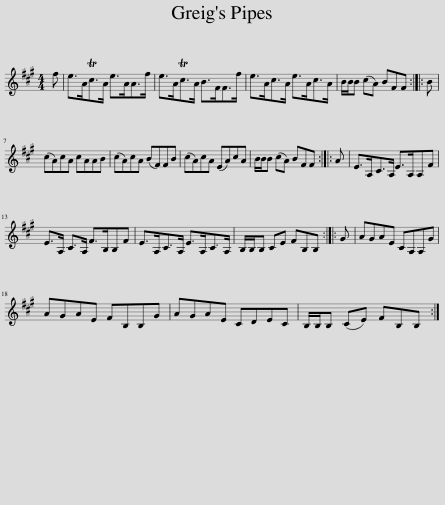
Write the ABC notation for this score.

X:1
L:1/8
M:4/4
I:linebreak $
K:A
V:1 treble
V:1
 f | e>ATc>A e>AA>f | e>ATc>A B>FF>f | e>Ac>A e>Ac>A | B/B/B (cA) BFF :: %5
 B |$ (cA)cA cAAB | (cA)cA (BF)FB | (cA)cA (EA)cA | B/B/B (cA) BFF :: %10
 A | E>A,C>A, E>A,A,F |$ E>A, C>A, F>B,B,F | E>A,C>A, E>A,C>A, | B,/B,/B, CE FB,B, :: %15
 G | AGAE CA,A,G |$ AGAE FB,B,G | AGAE CDEC | B,/B,/B, (CE) FB,B, :| %20
